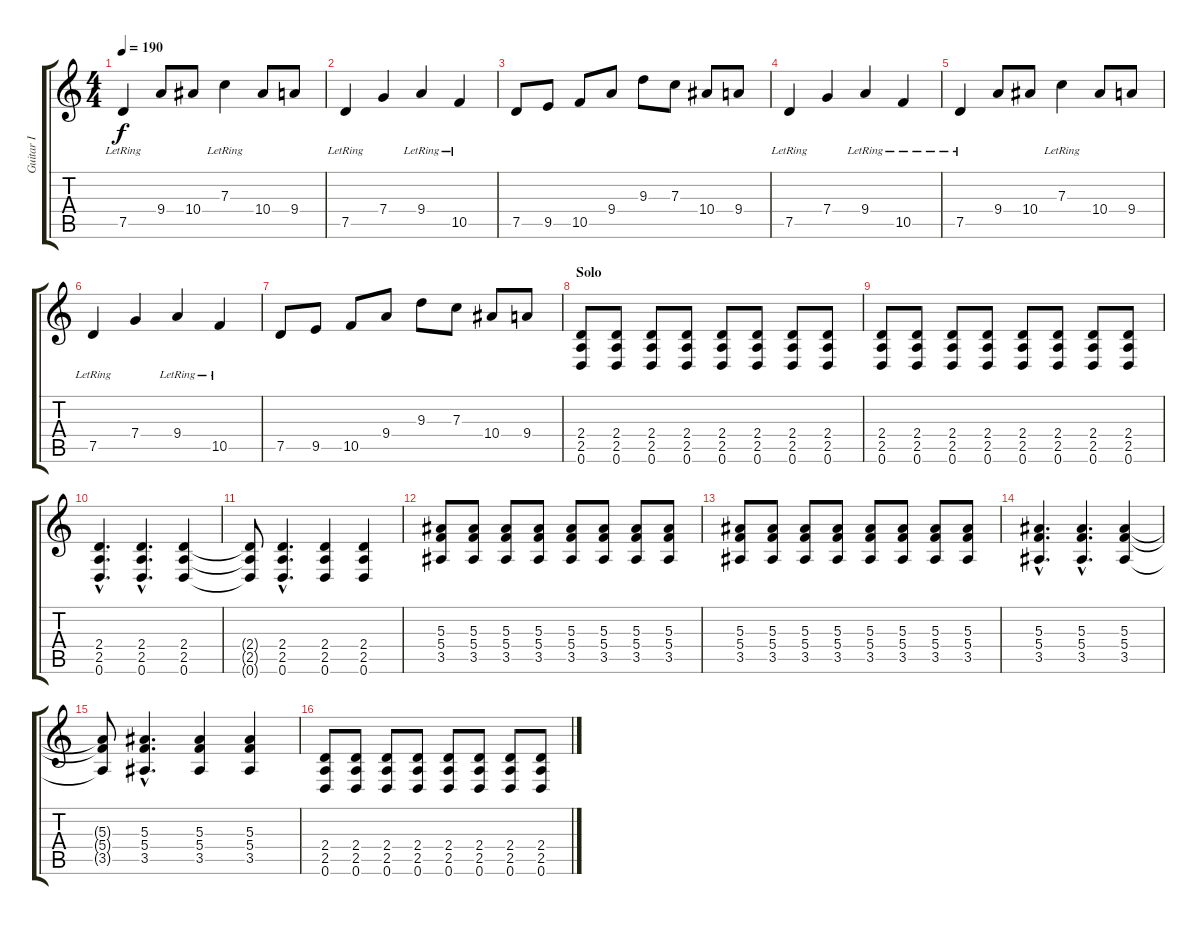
\track ("Guitar I" "Guitar I") {instrument distortionguitar}
\staff {score tabs}
\tuning (D4 A3 F3 C3 G2 D2) {hide}
\ts (4 4)
\tempo 190
\clef g2
\ks c
7.5{lr}.4{dy f} 9.4.8 10.4.8 7.3{lr}.4 10.4.8 9.4.8 |
7.5{lr}.4 7.4.4 9.4{lr}.4 10.5{lr}.4 |
7.5.8 9.5.8 10.5.8 9.4.8 9.3.8 7.3.8 10.4.8 9.4.8 |
7.5{lr}.4 7.4.4 9.4{lr}.4 10.5{lr}.4 |
7.5{lr}.4 9.4.8 10.4.8 7.3{lr}.4 10.4.8 9.4.8 |
7.5{lr}.4 7.4.4 9.4{lr}.4 10.5{lr}.4 |
7.5.8 9.5.8 10.5.8 9.4.8 9.3.8 7.3.8 10.4.8 9.4.8 |
\section ("" "Solo")
(2.4 2.5 0.6).8 (2.4 2.5 0.6).8 (2.4 2.5 0.6).8 (2.4 2.5 0.6).8 (2.4 2.5 0.6).8 (2.4 2.5 0.6).8 (2.4 2.5 0.6).8 (2.4 2.5 0.6).8 |
(2.4 2.5 0.6).8 (2.4 2.5 0.6).8 (2.4 2.5 0.6).8 (2.4 2.5 0.6).8 (2.4 2.5 0.6).8 (2.4 2.5 0.6).8 (2.4 2.5 0.6).8 (2.4 2.5 0.6).8 |
(2.4{hac} 2.5{hac} 0.6{hac}).4{d} (2.4{hac} 2.5{hac} 0.6{hac}).4{d} (2.4 2.5 0.6).4 |
(2.4{t} 2.5{t} 0.6{t}).8 (2.4{hac} 2.5{hac} 0.6{hac}).4{d} (2.4 2.5 0.6).4 (2.4 2.5 0.6).4 |
(5.3 5.4 3.5).8 (5.3 5.4 3.5).8 (5.3 5.4 3.5).8 (5.3 5.4 3.5).8 (5.3 5.4 3.5).8 (5.3 5.4 3.5).8 (5.3 5.4 3.5).8 (5.3 5.4 3.5).8 |
(5.3 5.4 3.5).8 (5.3 5.4 3.5).8 (5.3 5.4 3.5).8 (5.3 5.4 3.5).8 (5.3 5.4 3.5).8 (5.3 5.4 3.5).8 (5.3 5.4 3.5).8 (5.3 5.4 3.5).8 |
(5.3{hac} 5.4{hac} 3.5{hac}).4{d} (5.3{hac} 5.4{hac} 3.5{hac}).4{d} (5.3 5.4 3.5).4 |
(5.3{t} 5.4{t} 3.5{t}).8 (5.3{hac} 5.4{hac} 3.5{hac}).4{d} (5.3 5.4 3.5).4 (5.3 5.4 3.5).4 |
(2.4 2.5 0.6).8 (2.4 2.5 0.6).8 (2.4 2.5 0.6).8 (2.4 2.5 0.6).8 (2.4 2.5 0.6).8 (2.4 2.5 0.6).8 (2.4 2.5 0.6).8 (2.4 2.5 0.6).8
